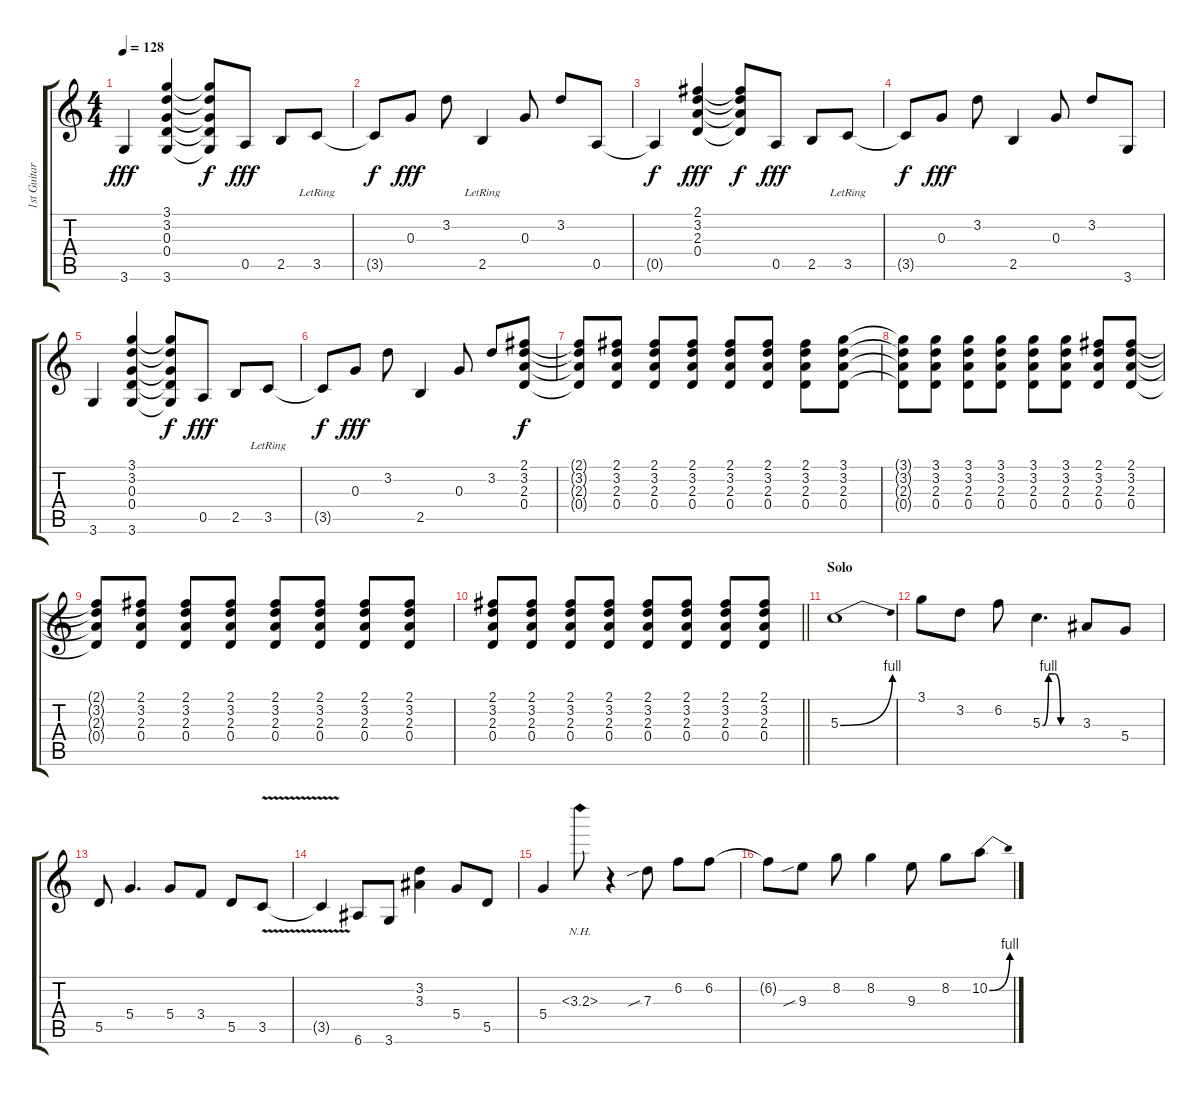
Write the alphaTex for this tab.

\track ("1st Guitar Angus Young" "1st Guitar") {instrument distortionguitar}
\staff {score tabs}
\tuning (E4 B3 G3 D3 A2 E2) {hide}
\ts (4 4)
\tempo 128
\clef g2
\ks c
3.6.4{dy fff} (3.1 3.2 0.3 0.4 3.6).4 (3.1{t} 3.2{t} 0.3{t} 0.4{t} 3.6{t}).8{dy f} 0.5.8{dy fff} 2.5.8 3.5{lr}.8 |
3.5{t}.8{dy f} 0.3.8{dy fff} 3.2.8 2.5{lr}.4 0.3.8 3.2.8 0.5.8 |
0.5{t}.4{dy f} (2.1 3.2 2.3 0.4).4{dy fff} (2.1{t} 3.2{t} 2.3{t} 0.4{t}).8{dy f} 0.5.8{dy fff} 2.5.8 3.5{lr}.8 |
3.5{t}.8{dy f} 0.3.8{dy fff} 3.2.8 2.5.4 0.3.8 3.2.8 3.6.8 |
3.6.4 (3.1 3.2 0.3 0.4 3.6).4 (3.1{t} 3.2{t} 0.3{t} 0.4{t} 3.6{t}).8{dy f} 0.5.8{dy fff} 2.5.8 3.5{lr}.8 |
3.5{t}.8{dy f} 0.3.8{dy fff} 3.2.8 2.5.4 0.3.8 3.2.8 (2.1 3.2 2.3 0.4).8{dy f} |
(2.1{t} 3.2{t} 2.3{t} 0.4{t}).8 (2.1 3.2 2.3 0.4).8 (2.1 3.2 2.3 0.4).8 (2.1 3.2 2.3 0.4).8 (2.1 3.2 2.3 0.4).8 (2.1 3.2 2.3 0.4).8 (2.1 3.2 2.3 0.4).8 (3.1 3.2 2.3 0.4).8 |
(3.1{t} 3.2{t} 2.3{t} 0.4{t}).8 (3.1 3.2 2.3 0.4).8 (3.1 3.2 2.3 0.4).8 (3.1 3.2 2.3 0.4).8 (3.1 3.2 2.3 0.4).8 (3.1 3.2 2.3 0.4).8 (2.1 3.2 2.3 0.4).8 (2.1 3.2 2.3 0.4).8 |
(2.1{t} 3.2{t} 2.3{t} 0.4{t}).8 (2.1 3.2 2.3 0.4).8 (2.1 3.2 2.3 0.4).8 (2.1 3.2 2.3 0.4).8 (2.1 3.2 2.3 0.4).8 (2.1 3.2 2.3 0.4).8 (2.1 3.2 2.3 0.4).8 (2.1 3.2 2.3 0.4).8 |
\barLineRight lightlight
(2.1 3.2 2.3 0.4).8 (2.1 3.2 2.3 0.4).8 (2.1 3.2 2.3 0.4).8 (2.1 3.2 2.3 0.4).8 (2.1 3.2 2.3 0.4).8 (2.1 3.2 2.3 0.4).8 (2.1 3.2 2.3 0.4).8 (2.1 3.2 2.3 0.4).8 |
\section ("" "Solo")
5.3{be (bend 0 0 60 4)}.1 |
3.1.8 3.2.8 6.2.8 5.3{be (custom 0 0 10 4 20 4 30 0 60 0)}.4{d} 3.3.8 5.4.8 |
5.5.8 5.4.4{d} 5.4.8 3.4.8 5.5.8 3.5{v}.8 |
3.5{t}.4 6.6.8 3.6.8 (3.2 3.3).4 5.4.8 5.5.8 |
5.4.4 3.3{nh}.8 r.4 7.3{sib}.8 6.2.8 6.2.8 |
6.2{t}.8 9.3{sib}.8 8.2.8 8.2.4 9.3.8 8.2.8 10.2{be (bend 0 0 60 4)}.8
